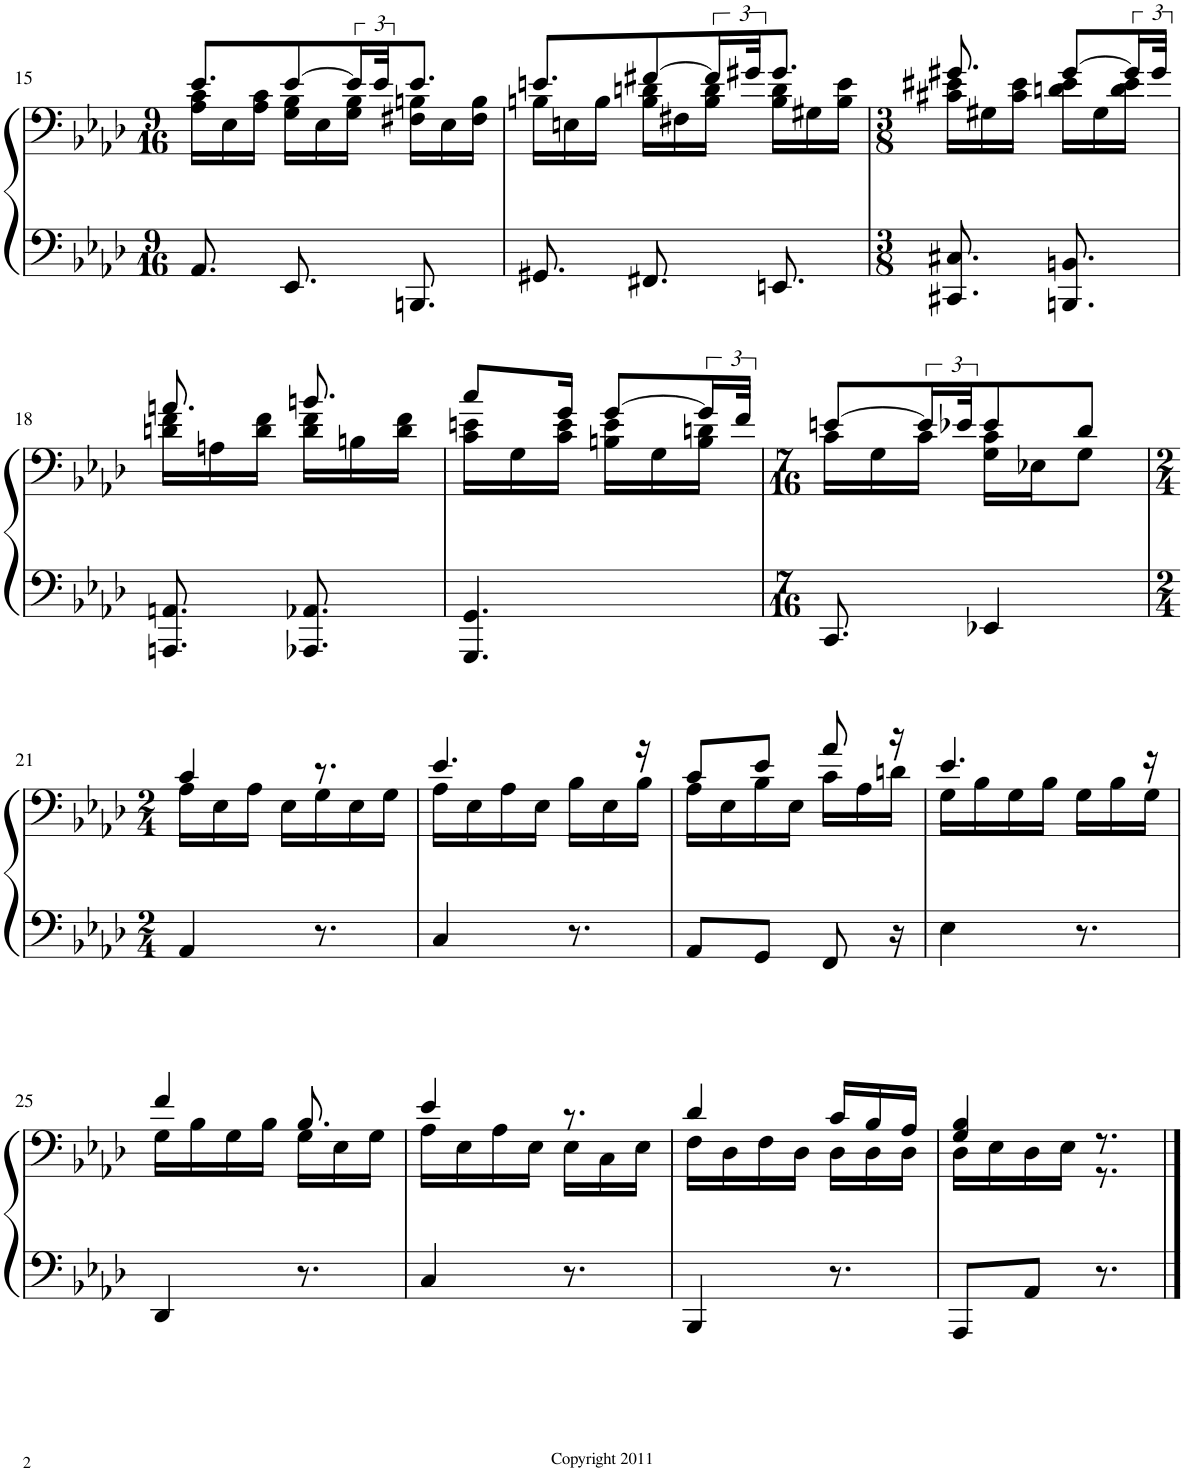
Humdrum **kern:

**kern	**kern
*part1	*part1
*staff2	*staff1
*I"Piano	*
*I'Pno	*
!!LO:PB:g=z
*clefF4	*clefF4
*k[b-e-a-d-]	*k[b-e-a-d-]
*M9/16	*M9/16
=15	=15
*	*^
8.AA-/	8.e-/L	16A-\ 16c\LL
.	.	16E-\
.	.	16A-\ 16c\JJ
8.EE-/	[8e-/	16G\ 16B-\LL
.	.	16E-\
.	24e-/L]	16G\ 16B-\JJ
.	48e-/JK	.
8.BBBn/	8.e-/J	16F#X\ 16Bn\LL
.	.	16E-\
.	.	16F#\ 16B\JJ
=16	=16	=16
8.GG#X/	8.en/L	16Bn\LL
.	.	16En\
.	.	16B\JJ
8.FF#X/	[8f#X/	16B\ 16dn\LL
.	.	16F#X\
.	24f#/L]	16B\ 16d\JJ
.	48g#X/JK	.
8.EEn/	8.g#/J	16B\ 16d\LL
.	.	16G#X\
.	.	16B\ 16e\JJ
=17	=17	=17
*M3/8	*M3/8	*
8.CC#X/ 8.C#X/	8.g#X/	16c#X\ 16e#X\LL
.	.	16G#X\
.	.	16c#\ 16e#\JJ
8.BBBn/ 8.BBn/	[8g#/L	16dn\ 16e#\LL
.	.	16G#\
.	24g#/L]	16d\ 16e#\JJ
.	48g#/JJk	.
!!LO:LB:g=z	!!
=18	=18	=18
8.AAAn/ 8.AAn/	8.an/	16dn\ 16f\LL
.	.	16An\
.	.	16d\ 16f\JJ
8.AAA-X/ 8.AA-X/	8.bn/	16d\ 16f\LL
.	.	16Bn\
.	.	16d\ 16f\JJ
=19	=19	=19
4.GGG/ 4.GG/	8cc/L	16c\ 16en\LL
.	.	16G\
.	16g/Jk	16c\ 16e\JJ
.	[8g/L	16Bn\ 16e\LL
.	.	16G\
.	24g/L]	16B\ 16dn\JJ
.	48f/JJk	.
=20	=20	=20
*M7/16	*M7/16	*
8.CC/	[8en/L	16c\LL
.	.	16G\
.	24e/L]	16c\JJ
.	48e-X/JK	.
4EE-X/	8e-/	16G\ 16c\LL
.	.	16E-X\J
.	8d-/J	8G\J
!!LO:LB:g=z	!!
=21	=21	=21
*M2/4	*M2/4	*
4AA-/	4c/	16A-\LL
.	.	16E-\
.	.	16A-\JJ
.	.	16E-\LL
8.r	8.r	16G\
.	.	16E-\
.	.	16G\JJ
=22	=22	=22
4C/	4.e-/	16A-\LL
.	.	16E-\
.	.	16A-\
.	.	16E-\JJ
8.r	.	16B-\LL
.	.	16E-\
.	16r	16B-\JJ
=23	=23	=23
8AA-/L	8c/L	16A-\LL
.	.	16E-\
8GG/J	8e-/J	16B-\
.	.	16E-\JJ
8FF/	8a-/	16c\LL
.	.	16A-\
16r	16r	16dn\JJ
=24	=24	=24
4E-\	4.e-/	16G\LL
.	.	16B-\
.	.	16G\
.	.	16B-\JJ
8.r	.	16G\LL
.	.	16B-\
.	16r	16G\JJ
!!LO:LB:g=z	!!
=25	=25	=25
4DD-/	4f/	16G\LL
.	.	16B-\
.	.	16G\
.	.	16B-\JJ
8.r	8.B-/	16G\LL
.	.	16E-\
.	.	16G\JJ
=26	=26	=26
4C/	4e-/	16A-\LL
.	.	16E-\
.	.	16A-\
.	.	16E-\JJ
8.r	8.r	16E-\LL
.	.	16C\
.	.	16E-\JJ
=27	=27	=27
4BBB-/	4d-/	16F\LL
.	.	16D-\
.	.	16F\
.	.	16D-\JJ
8.r	16c/LL	16D-\LL
.	16B-/	16D-\
.	16A-/JJ	16D-\JJ
=28	=28	=28
8AAA-/L	4G/ 4B-/	16D-\LL
.	.	16E-\
8AA-/J	.	16D-\
.	.	16E-\JJ
8.r	8.r	8.r
*	*v	*v
==	==
*-	*-
